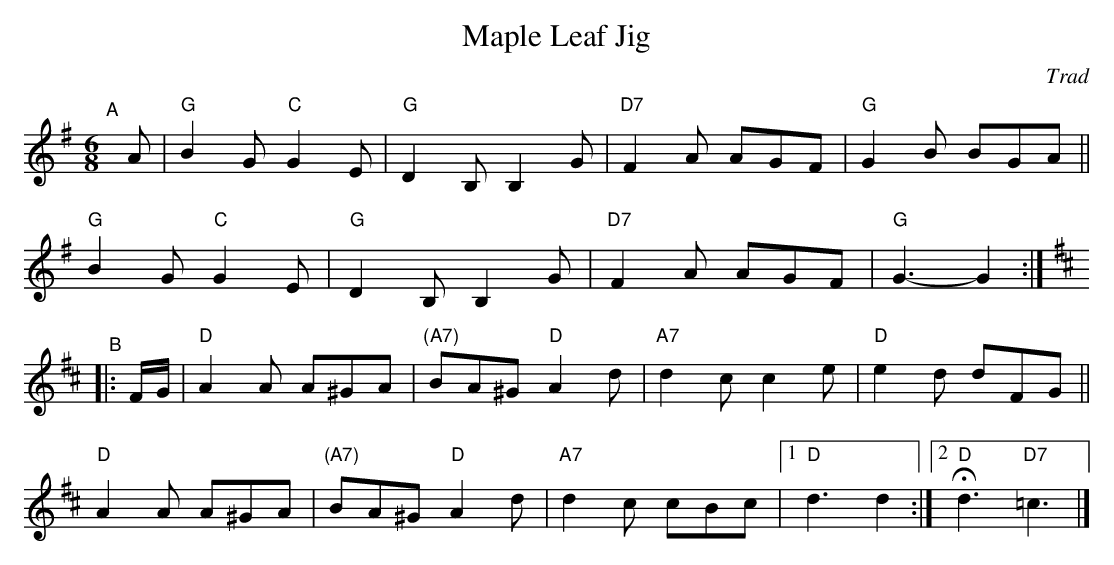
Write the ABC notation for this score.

X:1
T: Maple Leaf Jig
C: Trad
M: 6/8
L: 1/8
K: G
"^A"[|] A |\
"G"B2G "C"G2E | "G"D2B, B,2G | "D7"F2A AGF | "G"G2B BGA ||
"G"B2G "C"G2E | "G"D2B, B,2G | "D7"F2A AGF | "G"G3- G2 :|
K: D
"^B"\
|: F/G/ |\
"D"A2A A^GA | "(A7)"BA^G "D"A2d | "A7"d2c c2e | "D"e2d dFG ||
"D"A2A A^GA | "(A7)"BA^G "D"A2d | "A7"d2c cBc |[1 "D"d3 d2 :|[2 "D"Hd3 "D7"=c3 |]
